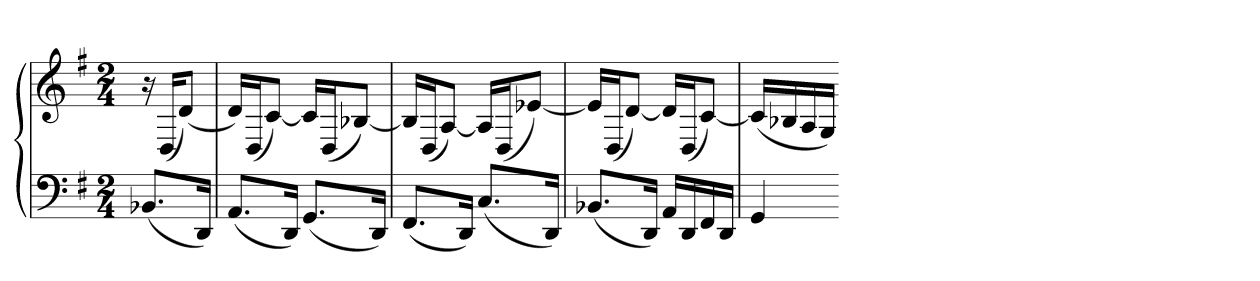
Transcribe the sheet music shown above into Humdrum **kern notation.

**kern	**kern
*part1	*part1
*staff2	*staff1
*clefF4	*clefG2
*k[f#]	*k[f#]
*G:	*G:
*M2/4	*M2/4
=	=
(8.BB-XL	16r
.	(16DKL
.	(8dJ)
16DDJk)	.
=	=
(8.AAL	16dLL)
.	(16DJ
.	[8cJ)
16DDJk)	.
(8.GGL	16cLL]
.	(16DJ
.	[8B-XJ)
16DDJk)	.
=	=
(8.FF#L	16B-LL]
.	(16DJ
.	[8AJ)
16DDJk)	.
(8.CL	16ALL]
.	(16DJ
.	[8e-XJ)
16DDJk)	.
=	=
(8.BB-XL	16e-LL]
.	(16DJ
.	[8dJ)
16DDJk)	.
16AALL	16dLL]
16DD	(16DJ
16FF#	[8cJ)
16DDJJ	.
=	=
4GG	(16cLL]
.	16B-X
.	16A
.	16GJJ)
=-	=-
*-	*-
